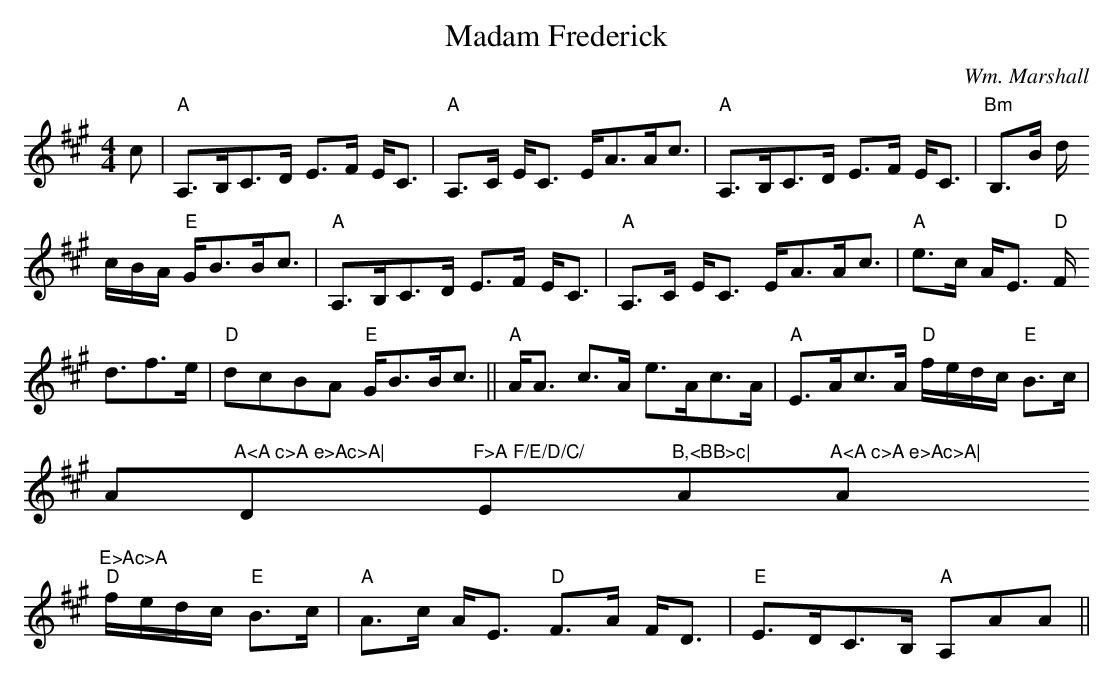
X:1
T:Madam Frederick
M:4/4
L:1/8
C:Wm. Marshall
K:A
c|"A"A,>B,C>D E>F E<C|"A"A,>C E<C E<AA<c|"A"A,>B,C>D E>F E<C|"Bm"B,>B d/
c/B/A/ "E"G<BB<c|"A"A,>B,C>D E>F E<C|"A"A,>C E<C E<AA<c|"A"e>c A<E "D"F<
df>e|"D"dcBA "E"G<BB<c||"A"A<A c>A e>Ac>A|"A"E>Ac>A "D"f/e/d/c/ "E"B>c|"
A"A<A c>A e>Ac>A|"D"F>A F/E/D/C/ "E"B,<BB>c|"A"A<A c>A e>Ac>A|"A"E>Ac>A
"D"f/e/d/c/ "E"B>c|"A"A>c A<E "D"F>A F<D|"E"E>DC>B, "A"A,AA||
